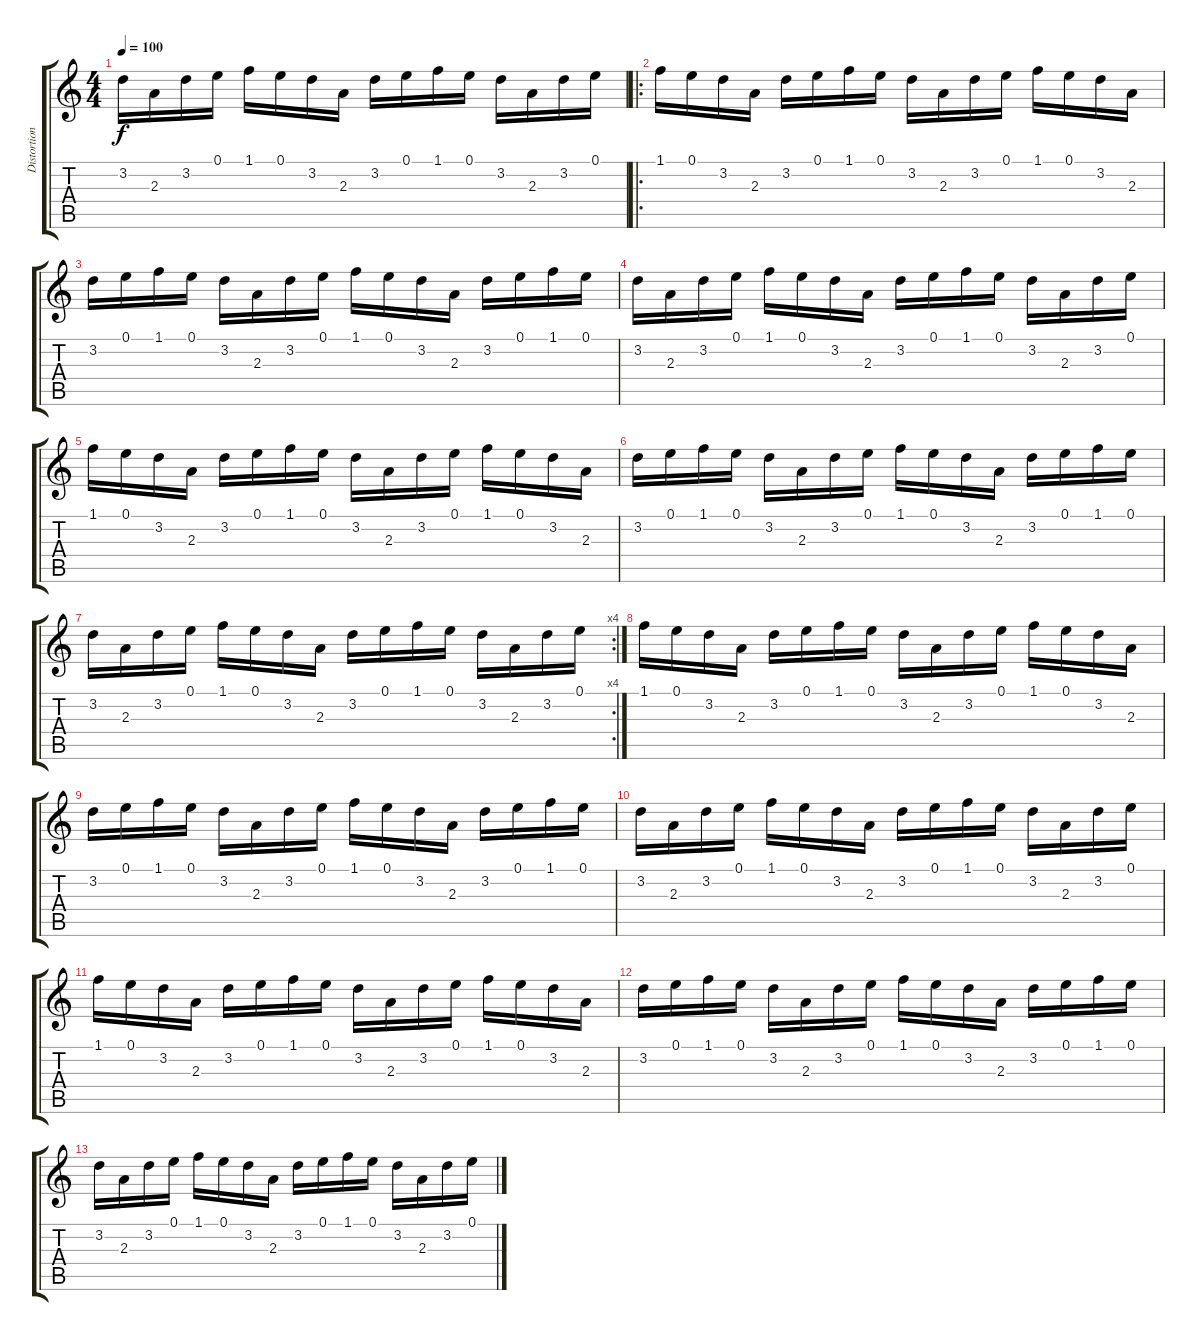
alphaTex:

\track ("Distortion Guitar - Lead" "Distortion") {instrument distortionguitar}
\staff {score tabs}
\tuning (E4 B3 G3 D3 A2 D2) {hide}
\ts (4 4)
\tempo 100
\clef g2
\ks c
3.2.16{dy f} 2.3.16 3.2.16 0.1.16 1.1.16 0.1.16 3.2.16 2.3.16 3.2.16 0.1.16 1.1.16 0.1.16 3.2.16 2.3.16 3.2.16 0.1.16 |
\ro
1.1.16 0.1.16 3.2.16 2.3.16 3.2.16 0.1.16 1.1.16 0.1.16 3.2.16 2.3.16 3.2.16 0.1.16 1.1.16 0.1.16 3.2.16 2.3.16 |
3.2.16 0.1.16 1.1.16 0.1.16 3.2.16 2.3.16 3.2.16 0.1.16 1.1.16 0.1.16 3.2.16 2.3.16 3.2.16 0.1.16 1.1.16 0.1.16 |
3.2.16 2.3.16 3.2.16 0.1.16 1.1.16 0.1.16 3.2.16 2.3.16 3.2.16 0.1.16 1.1.16 0.1.16 3.2.16 2.3.16 3.2.16 0.1.16 |
1.1.16 0.1.16 3.2.16 2.3.16 3.2.16 0.1.16 1.1.16 0.1.16 3.2.16 2.3.16 3.2.16 0.1.16 1.1.16 0.1.16 3.2.16 2.3.16 |
3.2.16 0.1.16 1.1.16 0.1.16 3.2.16 2.3.16 3.2.16 0.1.16 1.1.16 0.1.16 3.2.16 2.3.16 3.2.16 0.1.16 1.1.16 0.1.16 |
\rc 4
3.2.16 2.3.16 3.2.16 0.1.16 1.1.16 0.1.16 3.2.16 2.3.16 3.2.16 0.1.16 1.1.16 0.1.16 3.2.16 2.3.16 3.2.16 0.1.16 |
1.1.16 0.1.16 3.2.16 2.3.16 3.2.16 0.1.16 1.1.16 0.1.16 3.2.16 2.3.16 3.2.16 0.1.16 1.1.16 0.1.16 3.2.16 2.3.16 |
3.2.16 0.1.16 1.1.16 0.1.16 3.2.16 2.3.16 3.2.16 0.1.16 1.1.16 0.1.16 3.2.16 2.3.16 3.2.16 0.1.16 1.1.16 0.1.16 |
3.2.16 2.3.16 3.2.16 0.1.16 1.1.16 0.1.16 3.2.16 2.3.16 3.2.16 0.1.16 1.1.16 0.1.16 3.2.16 2.3.16 3.2.16 0.1.16 |
1.1.16 0.1.16 3.2.16 2.3.16 3.2.16 0.1.16 1.1.16 0.1.16 3.2.16 2.3.16 3.2.16 0.1.16 1.1.16 0.1.16 3.2.16 2.3.16 |
3.2.16 0.1.16 1.1.16 0.1.16 3.2.16 2.3.16 3.2.16 0.1.16 1.1.16 0.1.16 3.2.16 2.3.16 3.2.16 0.1.16 1.1.16 0.1.16 |
3.2.16 2.3.16 3.2.16 0.1.16 1.1.16 0.1.16 3.2.16 2.3.16 3.2.16 0.1.16 1.1.16 0.1.16 3.2.16 2.3.16 3.2.16 0.1.16
